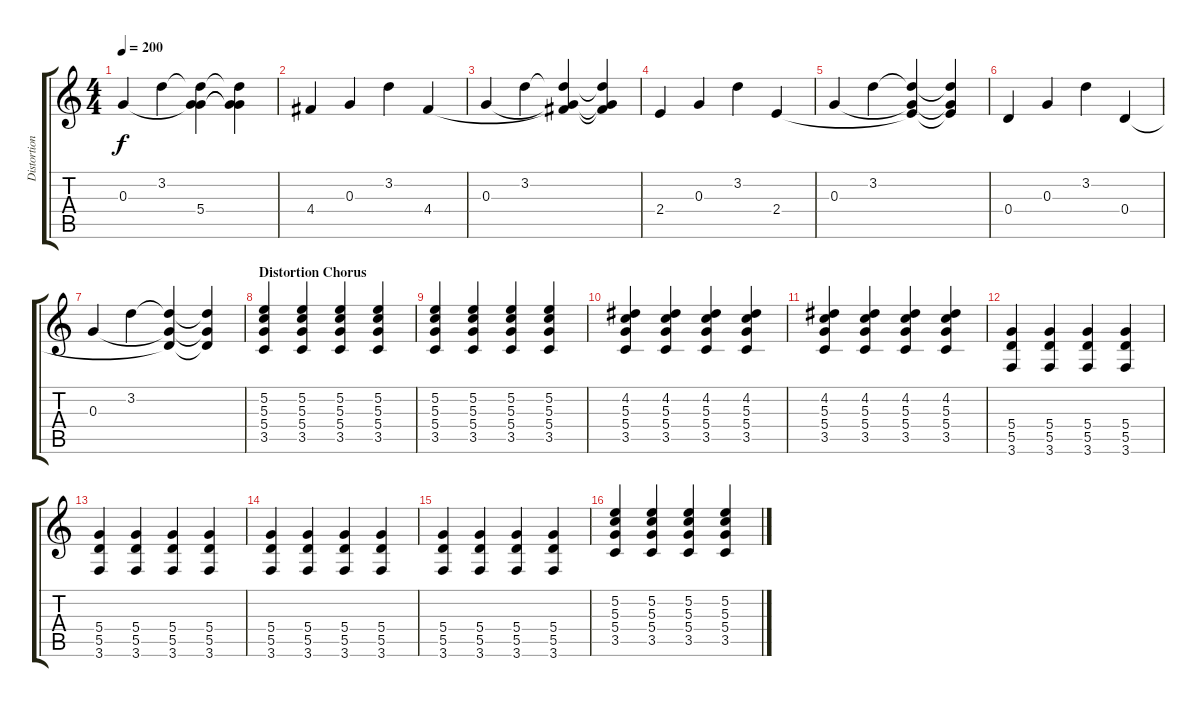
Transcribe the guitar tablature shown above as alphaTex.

\track ("Distortion Guitar (Jason)" "Distortion") {instrument distortionguitar}
\staff {score tabs}
\tuning (E4 B3 G3 D3 A2 D2) {hide}
\ts (4 4)
\tempo 200
\clef g2
\ks c
0.3.4{dy f} 3.2.4 (3.2{t} 0.3{t} 5.4{t}).4 (3.2{t} 0.3{t} 5.4{t}).4 |
4.4.4 0.3.4 3.2.4 4.4.4 |
0.3.4 3.2.4 (3.2{t} 0.3{t} 4.4{t}).4 (3.2{t} 0.3{t} 4.4{t}).4 |
2.4.4 0.3.4 3.2.4 2.4.4 |
0.3.4 3.2.4 (3.2{t} 0.3{t} 2.4{t}).4 (3.2{t} 0.3{t} 2.4{t}).4 |
0.4.4 0.3.4 3.2.4 0.4.4 |
0.3.4 3.2.4 (3.2{t} 0.3{t} 0.4{t}).4 (3.2{t} 0.3{t} 0.4{t}).4 |
\section ("" "Distortion Chorus")
(5.2 5.3 5.4 3.5).4 (5.2 5.3 5.4 3.5).4 (5.2 5.3 5.4 3.5).4 (5.2 5.3 5.4 3.5).4 |
(5.2 5.3 5.4 3.5).4 (5.2 5.3 5.4 3.5).4 (5.2 5.3 5.4 3.5).4 (5.2 5.3 5.4 3.5).4 |
(4.2 5.3 5.4 3.5).4 (4.2 5.3 5.4 3.5).4 (4.2 5.3 5.4 3.5).4 (4.2 5.3 5.4 3.5).4 |
(4.2 5.3 5.4 3.5).4 (4.2 5.3 5.4 3.5).4 (4.2 5.3 5.4 3.5).4 (4.2 5.3 5.4 3.5).4 |
(5.4 5.5 3.6).4 (5.4 5.5 3.6).4 (5.4 5.5 3.6).4 (5.4 5.5 3.6).4 |
(5.4 5.5 3.6).4 (5.4 5.5 3.6).4 (5.4 5.5 3.6).4 (5.4 5.5 3.6).4 |
(5.4 5.5 3.6).4 (5.4 5.5 3.6).4 (5.4 5.5 3.6).4 (5.4 5.5 3.6).4 |
(5.4 5.5 3.6).4 (5.4 5.5 3.6).4 (5.4 5.5 3.6).4 (5.4 5.5 3.6).4 |
(5.2 5.3 5.4 3.5).4 (5.2 5.3 5.4 3.5).4 (5.2 5.3 5.4 3.5).4 (5.2 5.3 5.4 3.5).4
